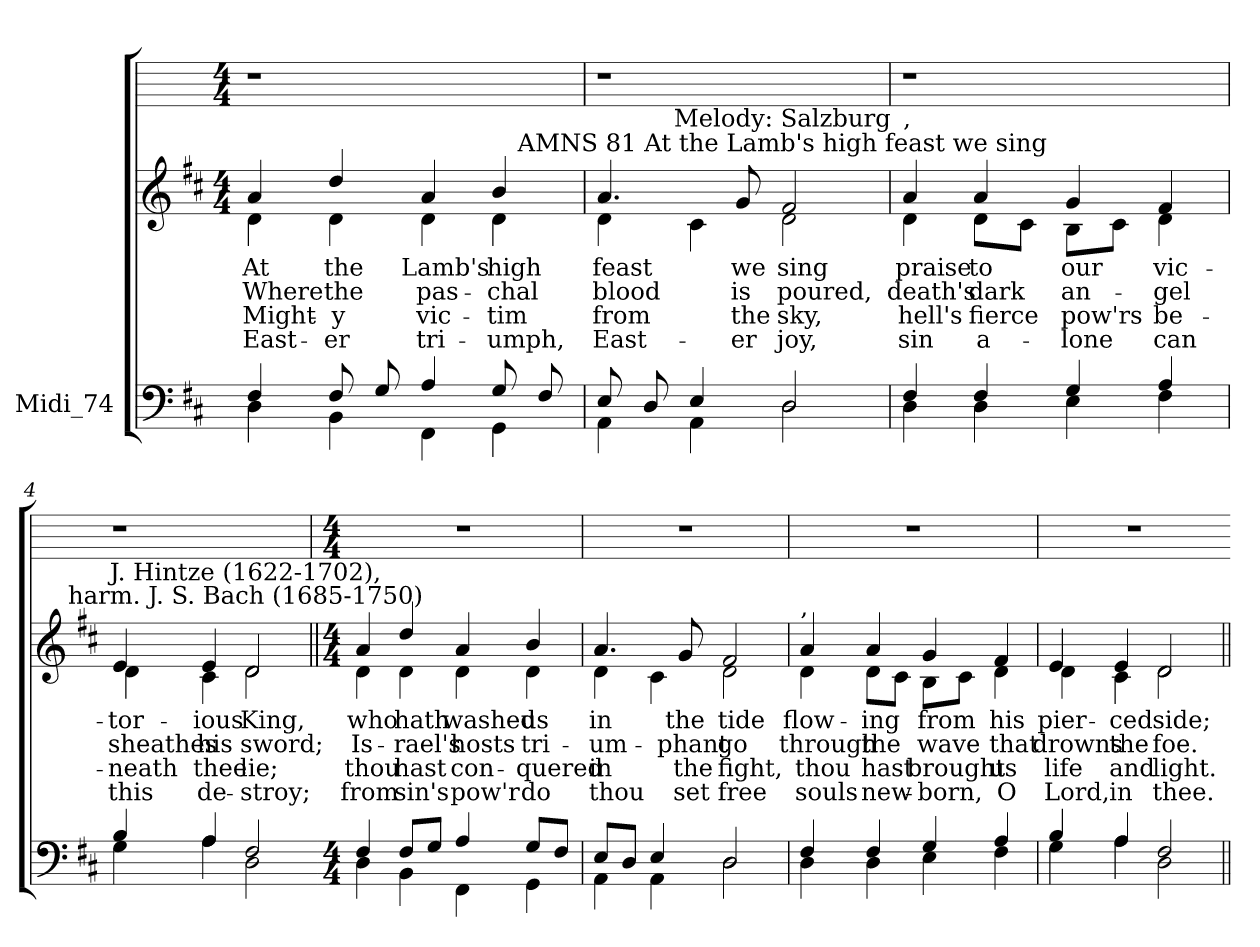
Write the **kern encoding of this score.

**kern	**kern	**text	**text	**text	**text	**kern
*part3	*part2	*part2	*part2	*part2	*part2	*part1
*staff3	*staff2	*staff2	*staff2	*staff2	*staff2	*staff1
*I"Midi_74	*	*	*	*	*	*
*clefF4	*clefG2	*	*	*	*	*
*k[f#c#]	*k[f#c#]	*	*	*	*	*
*D:	*D:	*	*	*	*	*
*	*M4/4	*	*	*	*	*M4/4
=1	=1	=1	=1	=1	=1	=1
*^	*	*	*	*	*	*
!	!	!LO:TX:a:cj:t=Latin, tr.\nR. Campbell (1814-1868)	!	!	!	!	!
!	!	!	!LO:LY:b	!LO:LY:b	!LO:LY:b	!LO:LY:b	!
*	*	*^	*	*	*	*	*
4F#/	4D\	4a/	4d\	At	Where	Might-	-East-	1r
!	!	!	!	!LO:LY:b	!LO:LY:b	!LO:LY:b	!LO:LY:b	!
8F#/	4BB\	4dd/	4d\	-the	the	y	er	.
8G/	.	.	.	.	.	.	.	.
!	!	!	!	!LO:LY:b	!LO:LY:b	!LO:LY:b	!LO:LY:b	!
4A/	4FF#\	4a/	4d\	Lamb's	pas-	-vic-	-tri-	.
!	!	!	!	!LO:LY:b	!LO:LY:b	!LO:LY:b	!LO:LY:b	!
8G/	4GG\	4b/	4d\	-high	chal	tim	umph,	.
8F#/	.	.	.	.	.	.	.	.
=2	=2	=2	=2	=2	=2	=2	=2	=2
!	!	!	!	!LO:LY:b	!LO:LY:b	!LO:LY:b	!LO:LY:b	!
8E/	4AA\	4.a/	4d\	feast	blood	from	East-	1r
8D/	.	.	.	.	.	.	.	.
4E/	4AA\	.	4c#\	.	.	.	.	.
!	!	!	!	!LO:LY:b	!LO:LY:b	!LO:LY:b	!LO:LY:b	!
.	.	8g/	.	-we	is	the	er	.
!	!	!LO:TX:a:cj:t=AMNS 81 At the Lamb's high feast we sing	!	!	!	!	!	!
!	!	!LO:TX:a:cj:t=Melody&colon; Salzburg	!	!	!	!	!	!
!	!	!	!	!LO:LY:b	!LO:LY:b	!LO:LY:b	!LO:LY:b	!
2D/	2D\	2f#/	2d\	sing	poured,	sky,	joy,	.
=3	=3	=3	=3	=3	=3	=3	=3	=3
!	!	!LO:TX:a:t=,	!	!	!	!	!	!
!	!	!	!	!LO:LY:b	!LO:LY:b	!LO:LY:b	!LO:LY:b	!
4F#/	4D\	4a/	4d\	praise	death's	hell's	sin	1r
!	!	!	!	!LO:LY:b	!LO:LY:b	!LO:LY:b	!LO:LY:b	!
4F#/	4D\	4a/	8d\L	to	dark	fierce	a-	.
.	.	.	8c#\J	.	.	.	.	.
!	!	!	!	!LO:LY:b	!LO:LY:b	!LO:LY:b	!LO:LY:b	!
4G/	4E\	4g/	8B\L	-our	an-	-pow'rs	lone	.
.	.	.	8c#\J	.	.	.	.	.
!	!	!	!	!LO:LY:b	!LO:LY:b	!LO:LY:b	!LO:LY:b	!
4A/	4F#\	4f#/	4d\	vic-	-gel	be-	-can	.
=4	=4	=4	=4	=4	=4	=4	=4	=4
!	!	!	!	!LO:LY:b	!LO:LY:b	!LO:LY:b	!LO:LY:b	!
4B/	4G\	4e/	4d\	tor-	-sheathes	neath	this	1r
!	!	!	!	!LO:LY:b	!LO:LY:b	!LO:LY:b	!LO:LY:b	!
4A/	4A\	4e/	4c#\	ious	his	thee	de-	.
!	!	!LO:TX:a:cj:t=J. Hintze (1622-1702),\nharm. J. S. Bach (1685-1750)	!	!	!	!	!	!
!	!	!	!	!LO:LY:b	!LO:LY:b	!LO:LY:b	!LO:LY:b	!
2F#/	2D\	2d/	2d\	-King,	sword;	lie;	stroy;	.
!!LO:LB:g=z
=5-	=5-	=5||	=5||	=5	=5	=5	=5	=5
*M4/4	*	*M4/4	*	*	*	*	*	*M4/4
!	!	!	!	!LO:LY:b	!LO:LY:b	!LO:LY:b	!LO:LY:b	!
4F#/	4D\	4a/	4d\	who	Is-	-thou	from	1r
!	!	!	!	!LO:LY:b	!LO:LY:b	!LO:LY:b	!LO:LY:b	!
8F#/L	4BB\	4dd/	4d\	hath	rael's	hast	sin's	.
8G/J	.	.	.	.	.	.	.	.
!	!	!	!	!LO:LY:b	!LO:LY:b	!LO:LY:b	!LO:LY:b	!
4A/	4FF#\	4a/	4d\	washed	hosts	con-	-pow'r	.
!	!	!	!	!LO:LY:b	!LO:LY:b	!LO:LY:b	!LO:LY:b	!
8G/L	4GG\	4b/	4d\	us	tri-	-quered	do	.
8F#/J	.	.	.	.	.	.	.	.
=6	=6	=6	=6	=6	=6	=6	=6	=6
!	!	!	!	!LO:LY:b	!LO:LY:b	!LO:LY:b	!LO:LY:b	!
8E/L	4AA\	4.a/	4d\	in	um-	-in	thou	1r
8D/J	.	.	.	.	.	.	.	.
4E/	4AA\	.	4c#\	.	.	.	.	.
!	!	!	!	!LO:LY:b	!LO:LY:b	!LO:LY:b	!LO:LY:b	!
.	.	8g/	.	the	phant	the	set	.
!	!	!	!	!LO:LY:b	!LO:LY:b	!LO:LY:b	!LO:LY:b	!
2D/	2D\	2f#/	2d\	tide	go	fight,	free	.
=7	=7	=7	=7	=7	=7	=7	=7	=7
!	!	!LO:TX:a:t=,	!	!	!	!	!	!
!	!	!	!	!LO:LY:b	!LO:LY:b	!LO:LY:b	!LO:LY:b	!
4F#/	4D\	4a/	4d\	flow-	-through	thou	souls	1r
!	!	!	!	!LO:LY:b	!LO:LY:b	!LO:LY:b	!LO:LY:b	!
4F#/	4D\	4a/	8dL	ing	the	hast	new-	.
.	.	.	8c#J	.	.	.	.	.
!	!	!	!	!LO:LY:b	!LO:LY:b	!LO:LY:b	!LO:LY:b	!
4G/	4E\	4g/	8BL	-from	wave	brought	born,	.
.	.	.	8c#J	.	.	.	.	.
!	!	!	!	!LO:LY:b	!LO:LY:b	!LO:LY:b	!LO:LY:b	!
4A/	4F#\	4f#/	4d\	his	that	us	O	.
=8	=8	=8	=8	=8	=8	=8	=8	=8
!	!	!	!	!LO:LY:b	!LO:LY:b	!LO:LY:b	!LO:LY:b	!
4B/	4G\	4e/	4d\	pier-	-drowns	life	Lord,	1r
!	!	!	!	!LO:LY:b	!LO:LY:b	!LO:LY:b	!LO:LY:b	!
4A/	4A\	4e/	4c#\	ced	the	and	in	.
!	!	!	!	!LO:LY:b	!LO:LY:b	!LO:LY:b	!LO:LY:b	!
2F#/	2D\	2d/	2d\	side;	foe.	light.	thee.	.
*v	*v	*	*	*	*	*	*	*
*	*v	*v	*	*	*	*	*
=||	=||	=	=	=	=	=
*-	*-	*-	*-	*-	*-	*-
